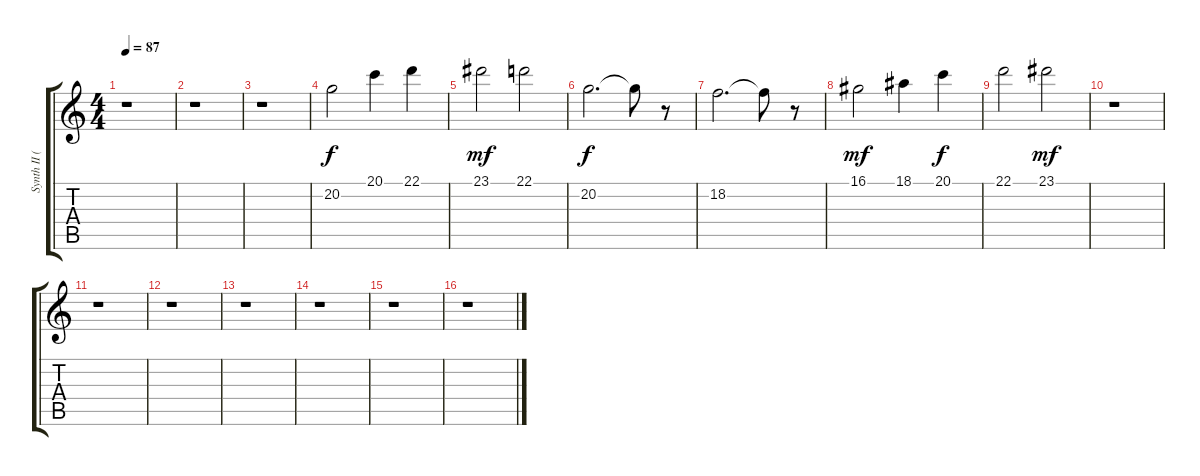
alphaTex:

\track ("Synth II (Banks)" "Synth II (") {instrument pad5bowed}
\staff {score tabs}
\tuning (E4 B3 G3 D3 A2 E2) {hide}
\ts (4 4)
\tempo 87
\clef g2
\ks c
r.1{dy f instrument pad5bowed} |
r.1 |
r.1 |
20.2.2 20.1.4 22.1.4 |
23.1.2{dy mf} 22.1.2 |
20.2.2{d dy f} 20.2{t}.8 r.8 |
18.2.2{d} 18.2{t}.8 r.8 |
16.1.2{dy mf} 18.1.4 20.1.4{dy f} |
22.1.2 23.1.2{dy mf} |
r.1 |
r.1 |
r.1 |
r.1 |
r.1 |
r.1 |
r.1
